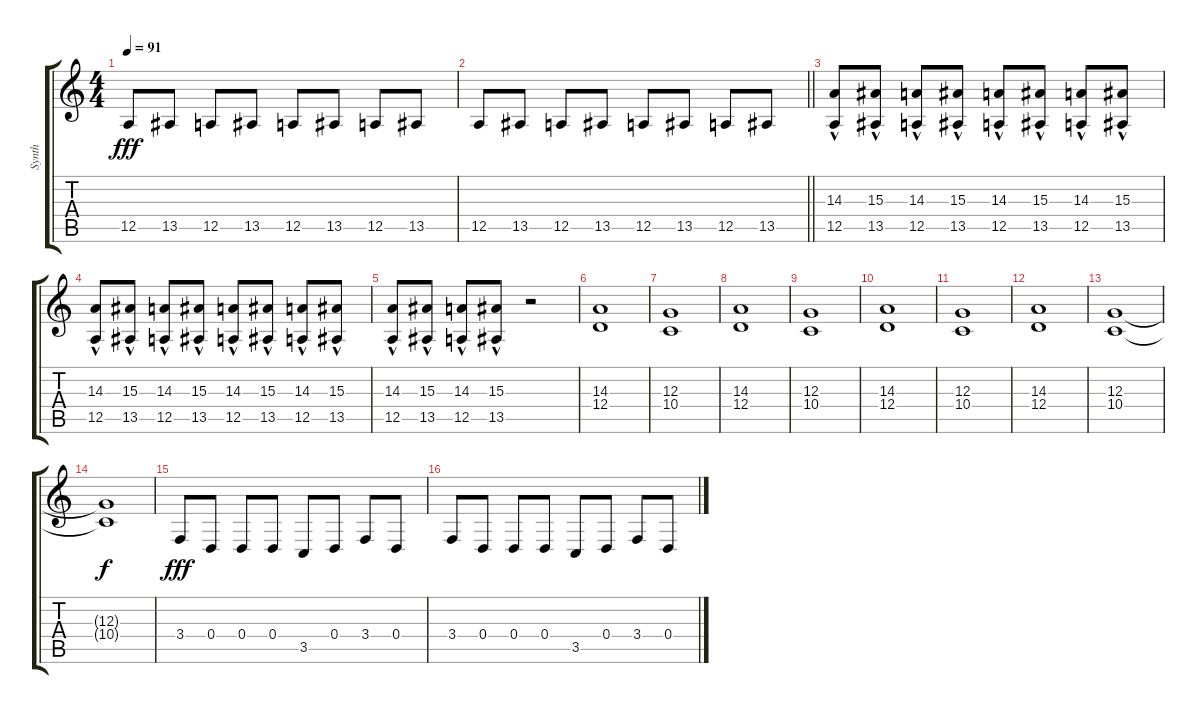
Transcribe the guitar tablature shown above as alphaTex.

\track ("Synth" "Synth") {instrument pad6metallic}
\staff {score tabs}
\tuning (E4 B3 G3 D3 A2 E2) {hide}
\ts (4 4)
\tempo 91
\clef g2
\ks c
12.5.8{dy fff} 13.5.8 12.5.8 13.5.8 12.5.8 13.5.8 12.5.8 13.5.8 |
\barLineRight lightlight
12.5.8 13.5.8 12.5.8 13.5.8 12.5.8 13.5.8 12.5.8 13.5.8 |
(14.3 12.5{hac}).8 (15.3 13.5{hac}).8 (14.3 12.5{hac}).8 (15.3 13.5{hac}).8 (14.3 12.5{hac}).8 (15.3 13.5{hac}).8 (14.3 12.5{hac}).8 (15.3 13.5{hac}).8 |
(14.3 12.5{hac}).8 (15.3 13.5{hac}).8 (14.3 12.5{hac}).8 (15.3 13.5{hac}).8 (14.3 12.5{hac}).8 (15.3 13.5{hac}).8 (14.3 12.5{hac}).8 (15.3 13.5{hac}).8 |
(14.3 12.5{hac}).8 (15.3 13.5{hac}).8 (14.3 12.5{hac}).8 (15.3 13.5{hac}).8 r.2 |
(14.3 12.4).1 |
(12.3 10.4).1 |
(14.3 12.4).1 |
(12.3 10.4).1 |
(14.3 12.4).1 |
(12.3 10.4).1 |
(14.3 12.4).1 |
(12.3 10.4).1 |
(12.3{t} 10.4{t}).1{dy f} |
3.4.8{dy fff volume 9 instrument lead2sawtooth} 0.4.8 0.4.8 0.4.8 3.5.8 0.4.8 3.4.8 0.4.8 |
3.4.8 0.4.8 0.4.8 0.4.8 3.5.8 0.4.8 3.4.8 0.4.8
